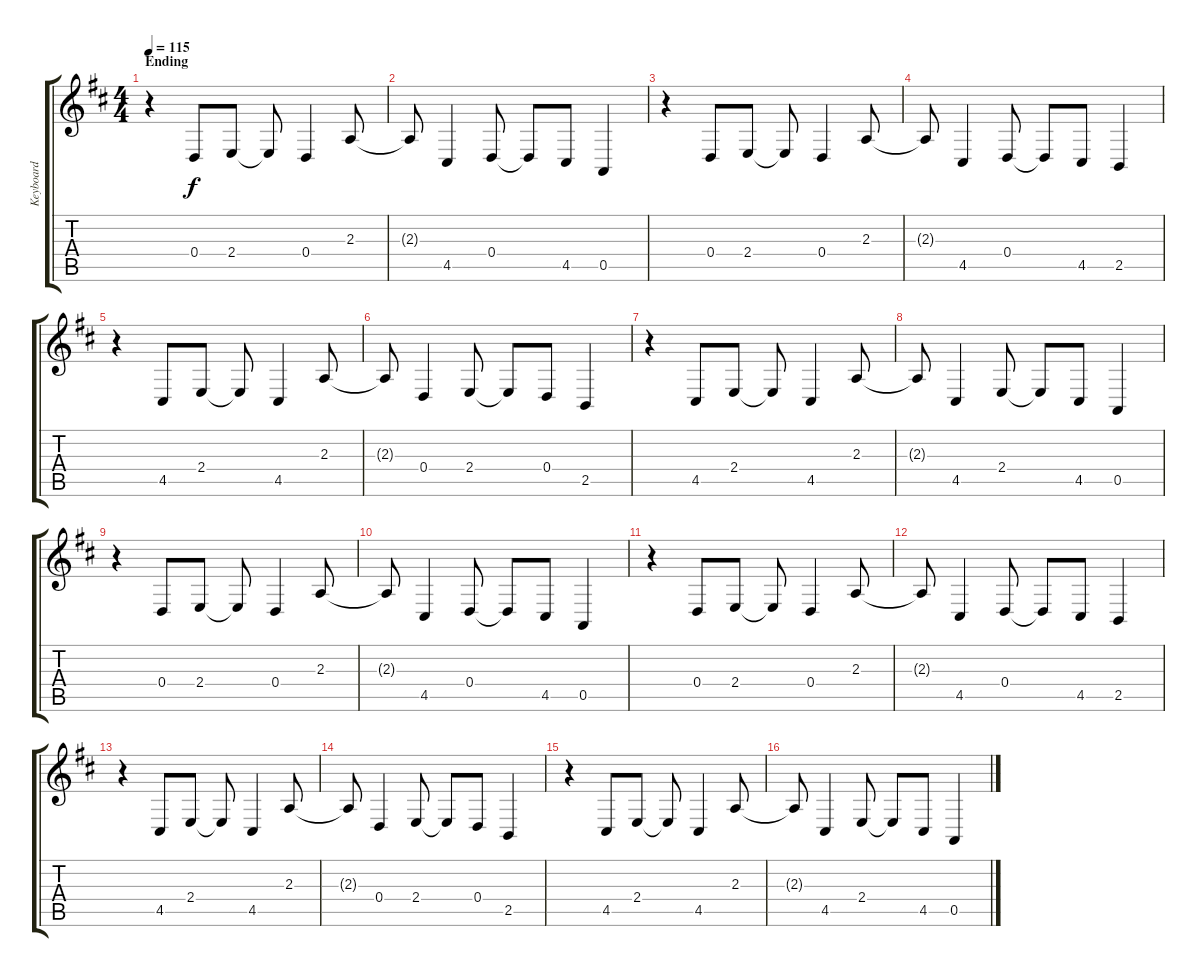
\track ("Keyboard" "Keyboard") {instrument pad3polysynth}
\staff {score tabs}
\tuning (E4 B3 G3 D3 A2 E2) {hide}
\ts (4 4)
\section ("" "Ending")
\tempo 115
\clef g2
\ks d
r.4{dy f} 0.4.8 2.4.8 2.4{t}.8 0.4.4 2.3.8 |
2.3{t}.8 4.5.4 0.4.8 0.4{t}.8 4.5.8 0.5.4 |
r.4 0.4.8 2.4.8 2.4{t}.8 0.4.4 2.3.8 |
2.3{t}.8 4.5.4 0.4.8 0.4{t}.8 4.5.8 2.5.4 |
r.4 4.5.8 2.4.8 2.4{t}.8 4.5.4 2.3.8 |
2.3{t}.8 0.4.4 2.4.8 2.4{t}.8 0.4.8 2.5.4 |
r.4 4.5.8 2.4.8 2.4{t}.8 4.5.4 2.3.8 |
2.3{t}.8 4.5.4 2.4.8 2.4{t}.8 4.5.8 0.5.4 |
r.4 0.4.8 2.4.8 2.4{t}.8 0.4.4 2.3.8 |
2.3{t}.8 4.5.4 0.4.8 0.4{t}.8 4.5.8 0.5.4 |
r.4 0.4.8 2.4.8 2.4{t}.8 0.4.4 2.3.8 |
2.3{t}.8 4.5.4 0.4.8 0.4{t}.8 4.5.8 2.5.4 |
r.4 4.5.8 2.4.8 2.4{t}.8 4.5.4 2.3.8 |
2.3{t}.8 0.4.4 2.4.8 2.4{t}.8 0.4.8 2.5.4 |
r.4 4.5.8 2.4.8 2.4{t}.8 4.5.4 2.3.8 |
2.3{t}.8 4.5.4 2.4.8 2.4{t}.8 4.5.8 0.5.4
